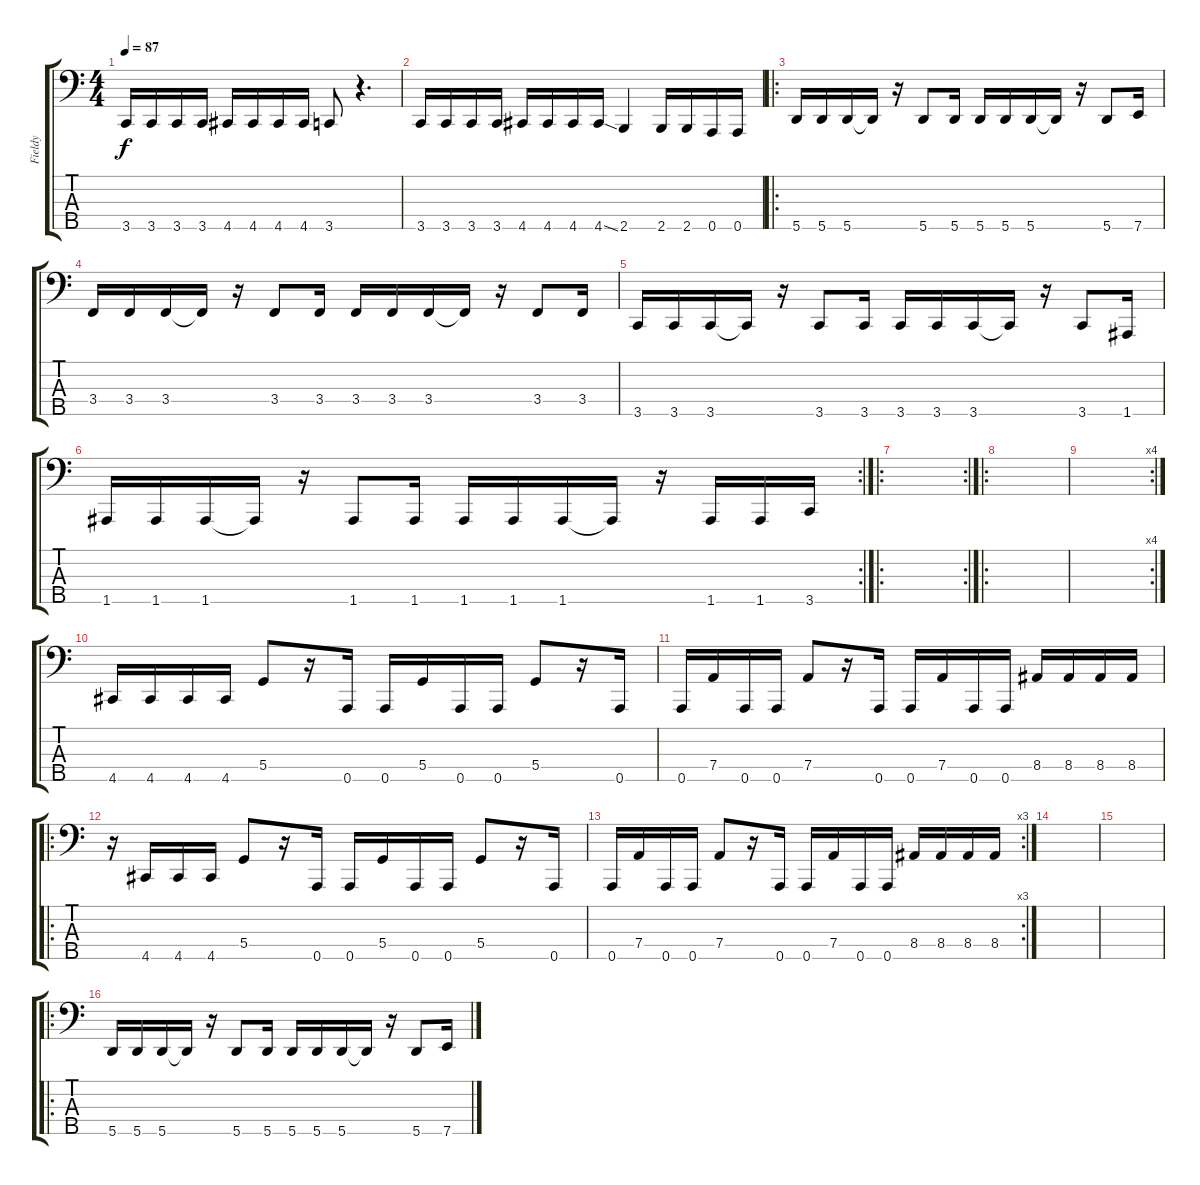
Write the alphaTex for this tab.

\track ("Fieldy" "Fieldy") {instrument slapbass1}
\staff {score tabs}
\tuning (F2 C2 G1 D1 A0) {hide}
\ts (4 4)
\tempo 87
\clef f4
\ks c
3.5.16{dy f} 3.5.16 3.5.16 3.5.16 4.5.16 4.5.16 4.5.16 4.5.16 3.5.8 r.4{d} |
3.5.16 3.5.16 3.5.16 3.5.16 4.5.16 4.5.16 4.5.16 4.5{ss}.16 2.5.4 2.5.16 2.5.16 0.5.16 0.5.16 |
\ro
5.5.16 5.5.16 5.5.16 5.5{t}.16 r.16 5.5.8 5.5.16 5.5.16 5.5.16 5.5.16 5.5{t}.16 r.16 5.5.8 7.5.16 |
3.4.16 3.4.16 3.4.16 3.4{t}.16 r.16 3.4.8 3.4.16 3.4.16 3.4.16 3.4.16 3.4{t}.16 r.16 3.4.8 3.4.16 |
3.5.16 3.5.16 3.5.16 3.5{t}.16 r.16 3.5.8 3.5.16 3.5.16 3.5.16 3.5.16 3.5{t}.16 r.16 3.5.8 1.5.16 |
\rc 2
1.5.16 1.5.16 1.5.16 1.5{t}.16 r.16 1.5.8 1.5.16 1.5.16 1.5.16 1.5.16 1.5{t}.16 r.16 1.5.16 1.5.16 3.5.16 |
\ro
\rc 2
|
\ro
|
\rc 4
|
4.5.16 4.5.16 4.5.16 4.5.16 5.4.8 r.16 0.5.16 0.5.16 5.4.16 0.5.16 0.5.16 5.4.8 r.16 0.5.16 |
0.5.16 7.4.16 0.5.16 0.5.16 7.4.8 r.16 0.5.16 0.5.16 7.4.16 0.5.16 0.5.16 8.4.16 8.4.16 8.4.16 8.4.16 |
\ro
r.16 4.5.16 4.5.16 4.5.16 5.4.8 r.16 0.5.16 0.5.16 5.4.16 0.5.16 0.5.16 5.4.8 r.16 0.5.16 |
\rc 3
0.5.16 7.4.16 0.5.16 0.5.16 7.4.8 r.16 0.5.16 0.5.16 7.4.16 0.5.16 0.5.16 8.4.16 8.4.16 8.4.16 8.4.16 |
|
|
\ro
5.5.16 5.5.16 5.5.16 5.5{t}.16 r.16 5.5.8 5.5.16 5.5.16 5.5.16 5.5.16 5.5{t}.16 r.16 5.5.8 7.5.16
